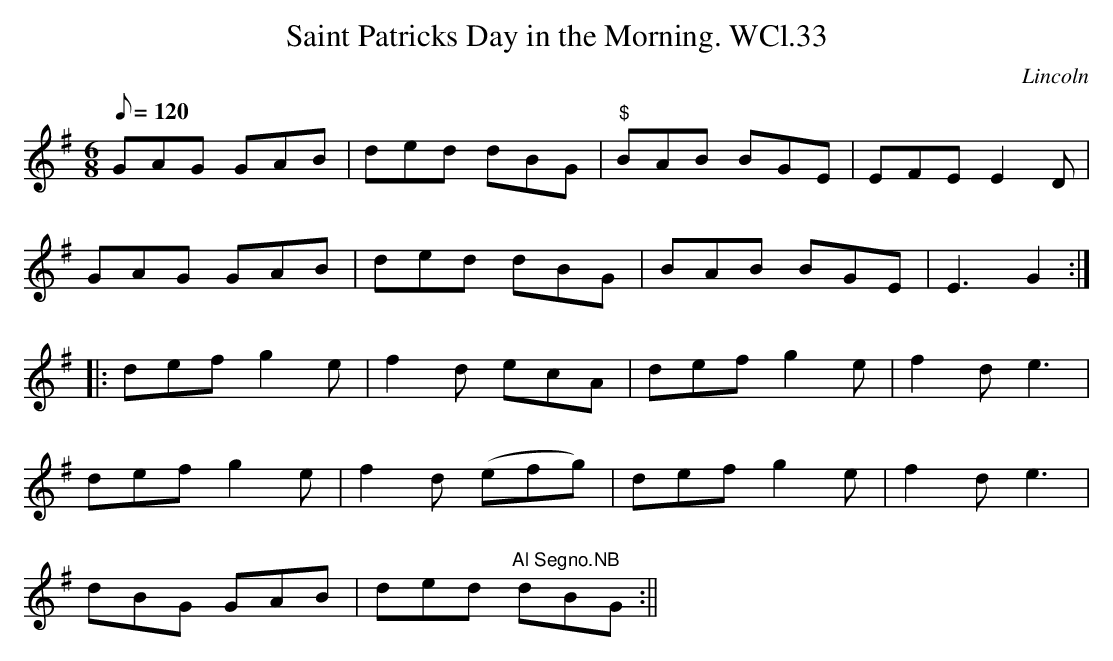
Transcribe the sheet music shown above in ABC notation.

X:1
T:Saint Patricks Day in the Morning. WCl.33
M:6/8
L:1/8
Q:120
O:Lincoln
K:G
GAG GAB|ded dBG|"$$"BAB BGE|EFE E2D|!
GAG GAB|ded dBG|BAB BGE|E3 G2::!
def g2e|f2d ecA|def g2 e|f2 d e3|!
def g2e|f2d (efg)|def g2 e|f2 d e3|!
dBG GAB|ded "Al Segno.NB"dBG:||
